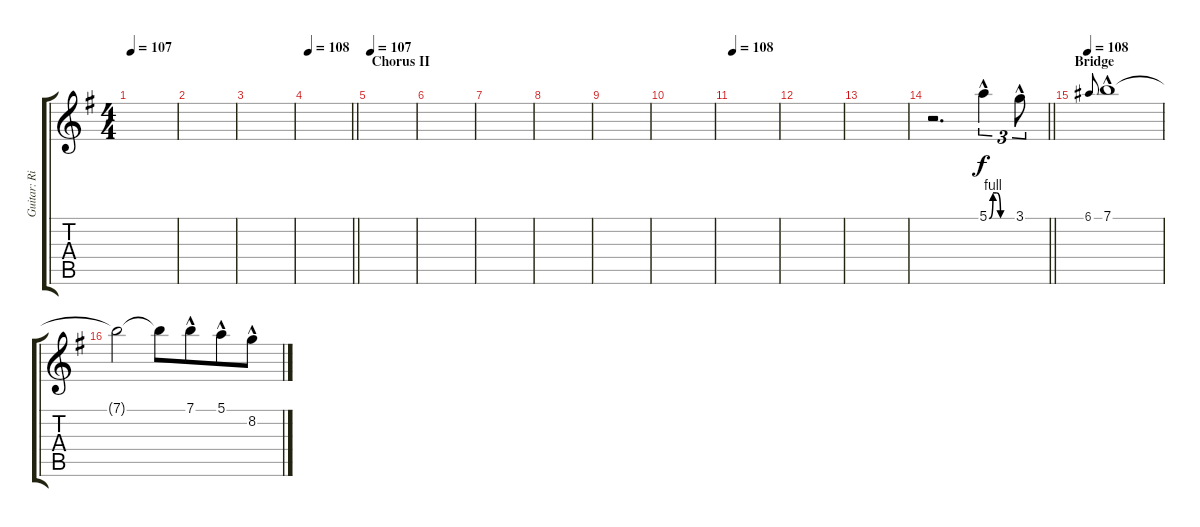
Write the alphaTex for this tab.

\track ("Guitar: Rik" "Guitar: Ri") {instrument overdrivenguitar}
\staff {score tabs}
\tuning (E4 B3 G3 D3 A2 E2) {hide}
\ts (4 4)
\tempo 107
\clef g2
\ks g
|
|
|
\tempo (108 0.03125)
\barLineRight lightlight
|
\section ("" "Chorus II")
\tempo 107
|
|
|
|
|
|
\tempo 108
|
|
|
\barLineRight lightlight
r.2{d} 5.1{be (custom 0 0 10 4 20 4 30 0 60 0) hac}.4{tu (3 2)} 3.1{hac}.8{tu (3 2)} |
\section ("" "Bridge")
\tempo 108
6.1.8{gr onbeat} 7.1{hac}.1 |
7.1{t}.2 7.1{t}.8 7.1{hac}.8{beam merge} 5.1{hac}.8 8.2{hac}.8
